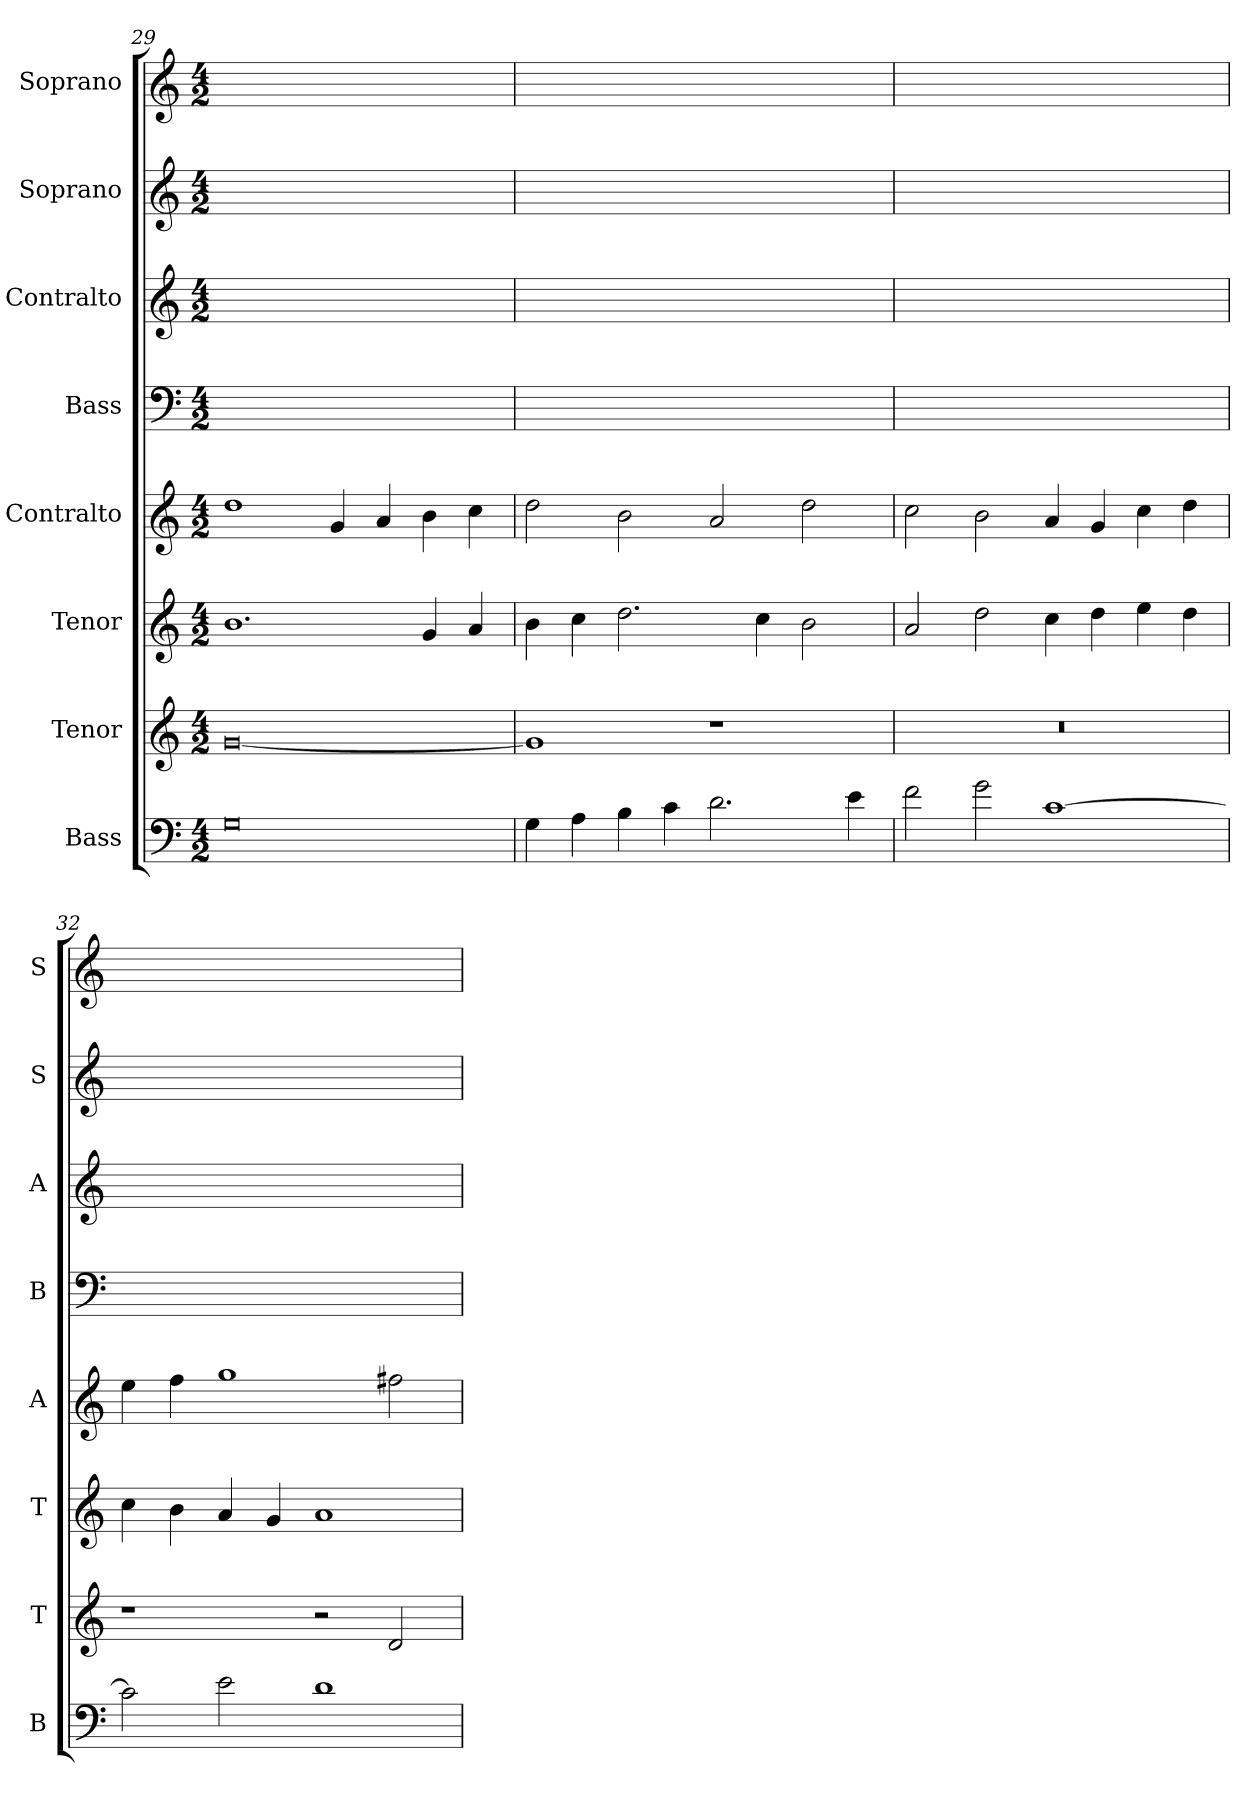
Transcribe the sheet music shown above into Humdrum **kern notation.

**kern	**kern	**kern	**kern	**kern	**kern	**kern	**kern
*part8	*part7	*part6	*part5	*part4	*part3	*part2	*part1
*staff8	*staff7	*staff6	*staff5	*staff4	*staff3	*staff2	*staff1
*I"Bass	*I"Tenor	*I"Tenor	*I"Contralto	*I"Bass	*I"Contralto	*I"Soprano	*I"Soprano
*I'B	*I'T	*I'T	*I'A	*I'B	*I'A	*I'S	*I'S
*clefF4	*clefG2	*clefG2	*clefG2	*clefF4	*clefG2	*clefG2	*clefG2
*k[]	*k[]	*k[]	*k[]	*k[]	*k[]	*k[]	*k[]
*G:mix	*G:mix	*G:mix	*G:mix	*G:mix	*G:mix	*G:mix	*G:mix
*M4/2	*M4/2	*M4/2	*M4/2	*M4/2	*M4/2	*M4/2	*M4/2
=29	=29	=29	=29	=29	=29	=29	=29
0G	[0g	1.b	1dd	0ryy	0ryy	0ryy	0ryy
.	.	.	4g	.	.	.	.
.	.	.	4a	.	.	.	.
.	.	4g	4b	.	.	.	.
.	.	4a	4cc	.	.	.	.
=30	=30	=30	=30	=30	=30	=30	=30
4G	1g]	4b	2dd	0ryy	0ryy	0ryy	0ryy
4A	.	4cc	.	.	.	.	.
4B	.	2.dd	2b	.	.	.	.
4c	.	.	.	.	.	.	.
2.d	1r	.	2a	.	.	.	.
.	.	4cc	.	.	.	.	.
.	.	2b	2dd	.	.	.	.
4e	.	.	.	.	.	.	.
=31	=31	=31	=31	=31	=31	=31	=31
2f	0r	2a	2cc	0ryy	0ryy	0ryy	0ryy
2g	.	2dd	2b	.	.	.	.
[1c	.	4cc	4a	.	.	.	.
.	.	4dd	4g	.	.	.	.
.	.	4ee	4cc	.	.	.	.
.	.	4dd	4dd	.	.	.	.
=32	=32	=32	=32	=32	=32	=32	=32
2c]	1r	4cc	4ee	0ryy	0ryy	0ryy	0ryy
.	.	4b	4ff	.	.	.	.
2e	.	4a	1gg	.	.	.	.
.	.	4g	.	.	.	.	.
1d	2r	1a	.	.	.	.	.
.	2d	.	2ff#X	.	.	.	.
=	=	=	=	=	=	=	=
*-	*-	*-	*-	*-	*-	*-	*-
